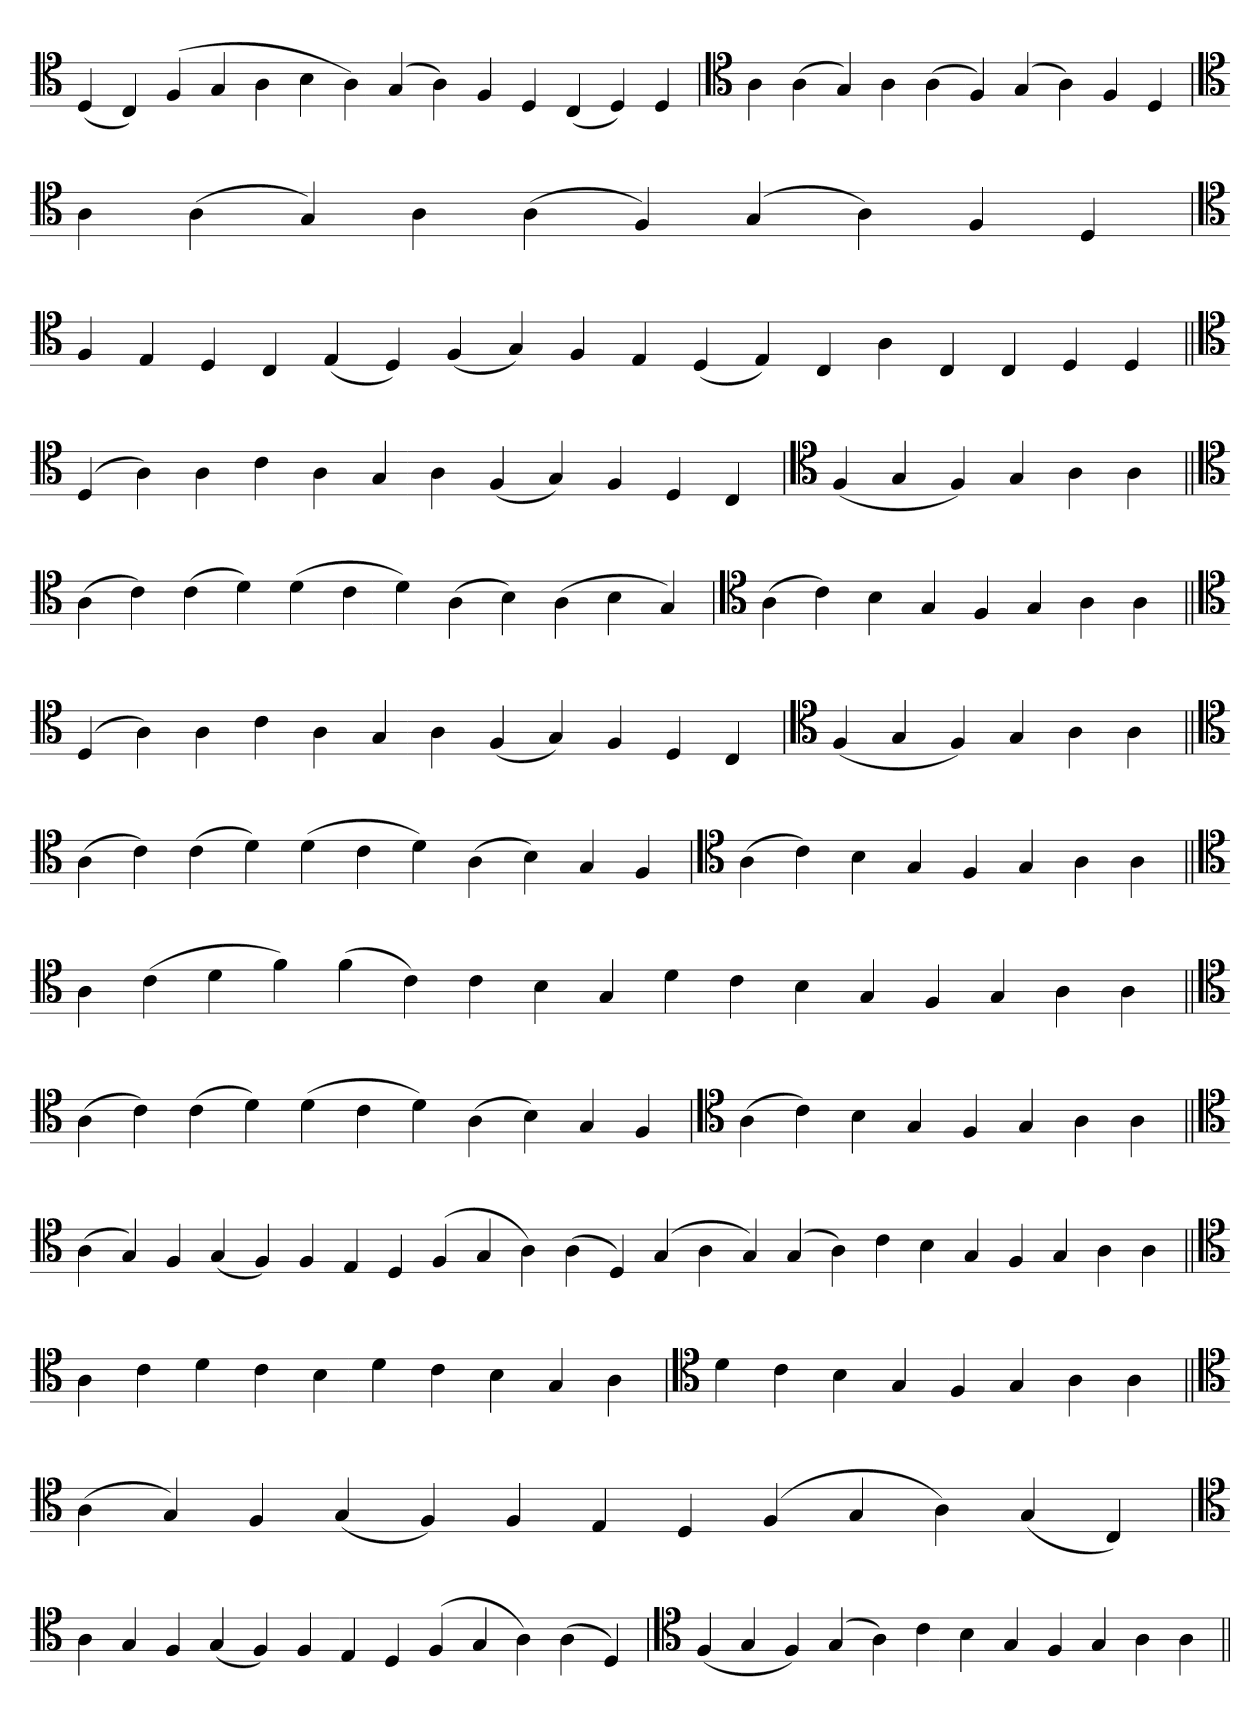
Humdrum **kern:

**kern
*part1
*staff1
*clefC4
=
(4D
4C)
(4F
4G
4A
4B
4A)
(4G
4A)
4F
4D
(4C
4D)
4D
=`
*clefC4
4A
(4A
4G)
4A
(4A
4F)
(4G
4A)
4F
4D
=`
*clefC4
4A
(4A
4G)
4A
(4A
4F)
(4G
4A)
4F
4D
=`
*clefC4
4F
4E
4D
4C
(4E
4D)
(4F
4G)
4F
4E
(4D
4E)
4C
4A
4C
4C
4D
4D
=||
*clefC4
(4D
4A)
4A
4c
4A
4G
4A
(4F
4G)
4F
4D
4C
=`
*clefC4
(4F
4G
4F)
4G
4A
4A
=||
*clefC4
(4A
4c)
(4c
4d)
(4d
4c
4d)
(4A
4B)
(4A
4B
4G)
=`
*clefC4
(4A
4c)
4B
4G
4F
4G
4A
4A
=||
*clefC4
(4D
4A)
4A
4c
4A
4G
4A
(4F
4G)
4F
4D
4C
=`
*clefC4
(4F
4G
4F)
4G
4A
4A
=||
*clefC4
(4A
4c)
(4c
4d)
(4d
4c
4d)
(4A
4B)
4G
4F
=`
*clefC4
(4A
4c)
4B
4G
4F
4G
4A
4A
=||
*clefC4
4A
(4c
4d
4f)
(4f
4c)
4c
4B
4G
4d
4c
4B
4G
4F
4G
4A
4A
=||
*clefC4
(4A
4c)
(4c
4d)
(4d
4c
4d)
(4A
4B)
4G
4F
=`
*clefC4
(4A
4c)
4B
4G
4F
4G
4A
4A
=||
*clefC4
(4A
4G)
4F
(4G
4F)
4F
4E
4D
(4F
4G
4A)
(4A
4D)
(4G
4A
4G)
(4G
4A)
4c
4B
4G
4F
4G
4A
4A
=||
*clefC4
4A
4c
4d
4c
4B
4d
4c
4B
4G
4A
=`
*clefC4
4d
4c
4B
4G
4F
4G
4A
4A
=||
*clefC4
(4A
4G)
4F
(4G
4F)
4F
4E
4D
(4F
4G
4A)
(4G
4C)
=`
*clefC4
4A
4G
4F
(4G
4F)
4F
4E
4D
(4F
4G
4A)
(4A
4D)
=`
*clefC4
(4F
4G
4F)
(4G
4A)
4c
4B
4G
4F
4G
4A
4A
=||
*-
